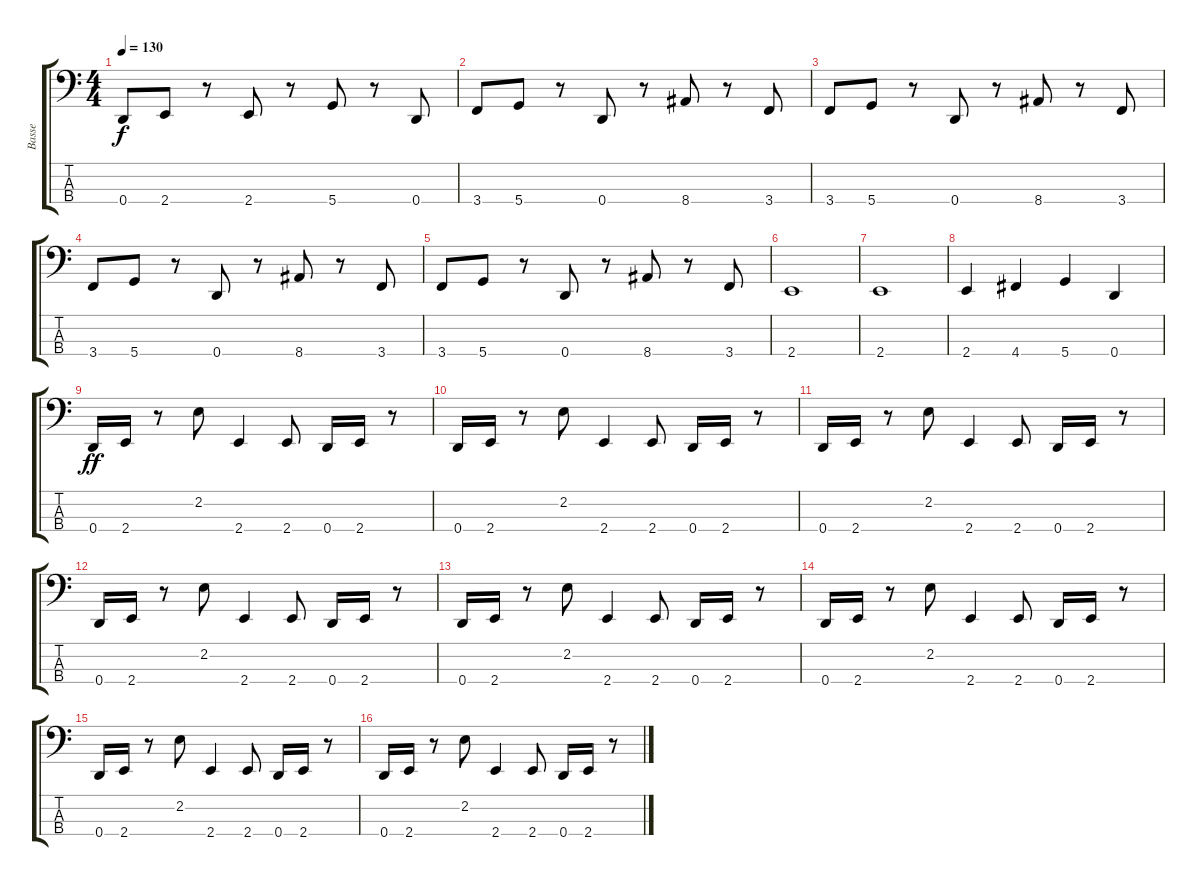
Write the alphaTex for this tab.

\track ("Basse" "Basse") {instrument slapbass2}
\staff {score tabs}
\tuning (G2 D2 A1 D1) {hide}
\ts (4 4)
\tempo 130
\clef f4
\ks c
0.4.8{dy f} 2.4.8 r.8 2.4.8 r.8 5.4.8 r.8 0.4.8 |
3.4.8 5.4.8 r.8 0.4.8 r.8 8.4.8 r.8 3.4.8 |
3.4.8 5.4.8 r.8 0.4.8 r.8 8.4.8 r.8 3.4.8 |
3.4.8 5.4.8 r.8 0.4.8 r.8 8.4.8 r.8 3.4.8 |
3.4.8 5.4.8 r.8 0.4.8 r.8 8.4.8 r.8 3.4.8 |
2.4.1 |
2.4.1 |
2.4.4 4.4.4 5.4.4 0.4.4 |
0.4.16{dy ff} 2.4.16 r.8 2.2.8 2.4.4 2.4.8 0.4.16 2.4.16 r.8 |
0.4.16 2.4.16 r.8 2.2.8 2.4.4 2.4.8 0.4.16 2.4.16 r.8 |
0.4.16 2.4.16 r.8 2.2.8 2.4.4 2.4.8 0.4.16 2.4.16 r.8 |
0.4.16 2.4.16 r.8 2.2.8 2.4.4 2.4.8 0.4.16 2.4.16 r.8 |
0.4.16 2.4.16 r.8 2.2.8 2.4.4 2.4.8 0.4.16 2.4.16 r.8 |
0.4.16 2.4.16 r.8 2.2.8 2.4.4 2.4.8 0.4.16 2.4.16 r.8 |
0.4.16 2.4.16 r.8 2.2.8 2.4.4 2.4.8 0.4.16 2.4.16 r.8 |
0.4.16 2.4.16 r.8 2.2.8 2.4.4 2.4.8 0.4.16 2.4.16 r.8
